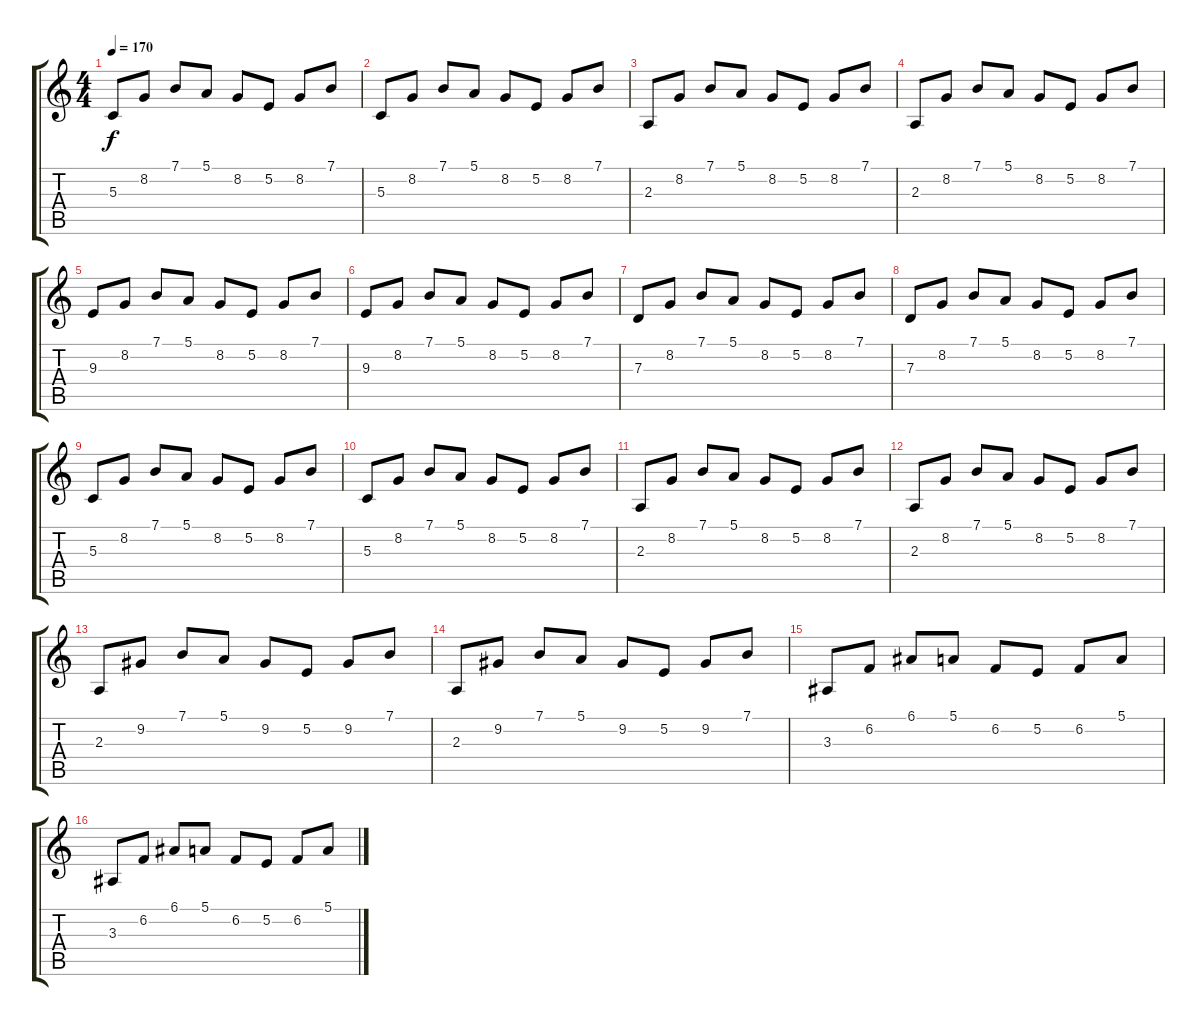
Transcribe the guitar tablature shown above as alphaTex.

\track "" {instrument brightacousticpiano}
\staff {score tabs}
\tuning (E4 B3 G3 D3 A2 E2) {hide}
\ts (4 4)
\tempo 170
\clef g2
\ks c
5.3.8{dy f} 8.2.8 7.1.8 5.1.8 8.2.8 5.2.8 8.2.8 7.1.8 |
5.3.8 8.2.8 7.1.8 5.1.8 8.2.8 5.2.8 8.2.8 7.1.8 |
2.3.8 8.2.8 7.1.8 5.1.8 8.2.8 5.2.8 8.2.8 7.1.8 |
2.3.8 8.2.8 7.1.8 5.1.8 8.2.8 5.2.8 8.2.8 7.1.8 |
9.3.8 8.2.8 7.1.8 5.1.8 8.2.8 5.2.8 8.2.8 7.1.8 |
9.3.8 8.2.8 7.1.8 5.1.8 8.2.8 5.2.8 8.2.8 7.1.8 |
7.3.8 8.2.8 7.1.8 5.1.8 8.2.8 5.2.8 8.2.8 7.1.8 |
7.3.8 8.2.8 7.1.8 5.1.8 8.2.8 5.2.8 8.2.8 7.1.8 |
5.3.8 8.2.8 7.1.8 5.1.8 8.2.8 5.2.8 8.2.8 7.1.8 |
5.3.8 8.2.8 7.1.8 5.1.8 8.2.8 5.2.8 8.2.8 7.1.8 |
2.3.8 8.2.8 7.1.8 5.1.8 8.2.8 5.2.8 8.2.8 7.1.8 |
2.3.8 8.2.8 7.1.8 5.1.8 8.2.8 5.2.8 8.2.8 7.1.8 |
2.3.8 9.2.8 7.1.8 5.1.8 9.2.8 5.2.8 9.2.8 7.1.8 |
2.3.8 9.2.8 7.1.8 5.1.8 9.2.8 5.2.8 9.2.8 7.1.8 |
3.3.8 6.2.8 6.1.8 5.1.8 6.2.8 5.2.8 6.2.8 5.1.8 |
3.3.8 6.2.8 6.1.8 5.1.8 6.2.8 5.2.8 6.2.8 5.1.8
